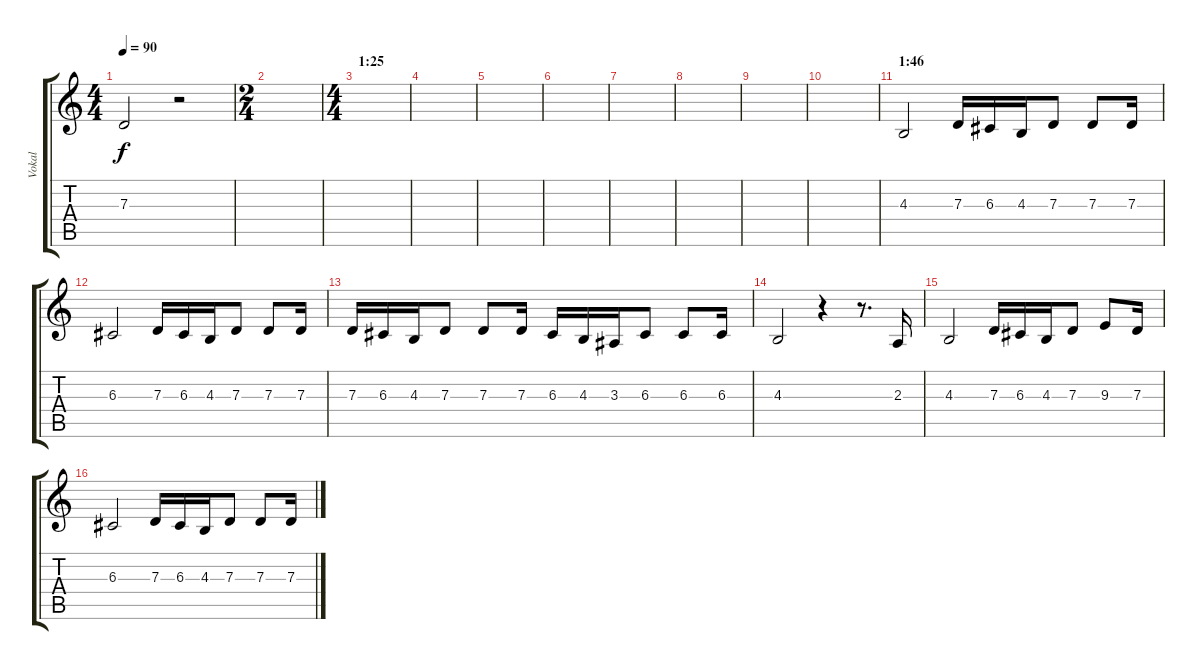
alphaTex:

\track ("Vokal" "Vokal") {instrument lead1square}
\staff {score tabs}
\tuning (E4 B3 G3 D3 A2 E2) {hide}
\ts (4 4)
\tempo 90
\clef g2
\ks c
7.3.2{dy f} r.2 |
\ts (2 4)
|
\ts (4 4)
\section ("" "1:25")
|
|
|
|
|
|
|
|
\section ("" "1:46")
4.3.2 7.3.16 6.3.16 4.3.16 7.3.8 7.3.8 7.3.16 |
6.3.2 7.3.16 6.3.16 4.3.16 7.3.8 7.3.8 7.3.16 |
7.3.16 6.3.16 4.3.16 7.3.8 7.3.8 7.3.16 6.3.16 4.3.16 3.3.16 6.3.8 6.3.8 6.3.16 |
4.3.2 r.4 r.8{d} 2.3.16 |
4.3.2 7.3.16 6.3.16 4.3.16 7.3.8 9.3.8 7.3.16 |
6.3.2 7.3.16 6.3.16 4.3.16 7.3.8 7.3.8 7.3.16
